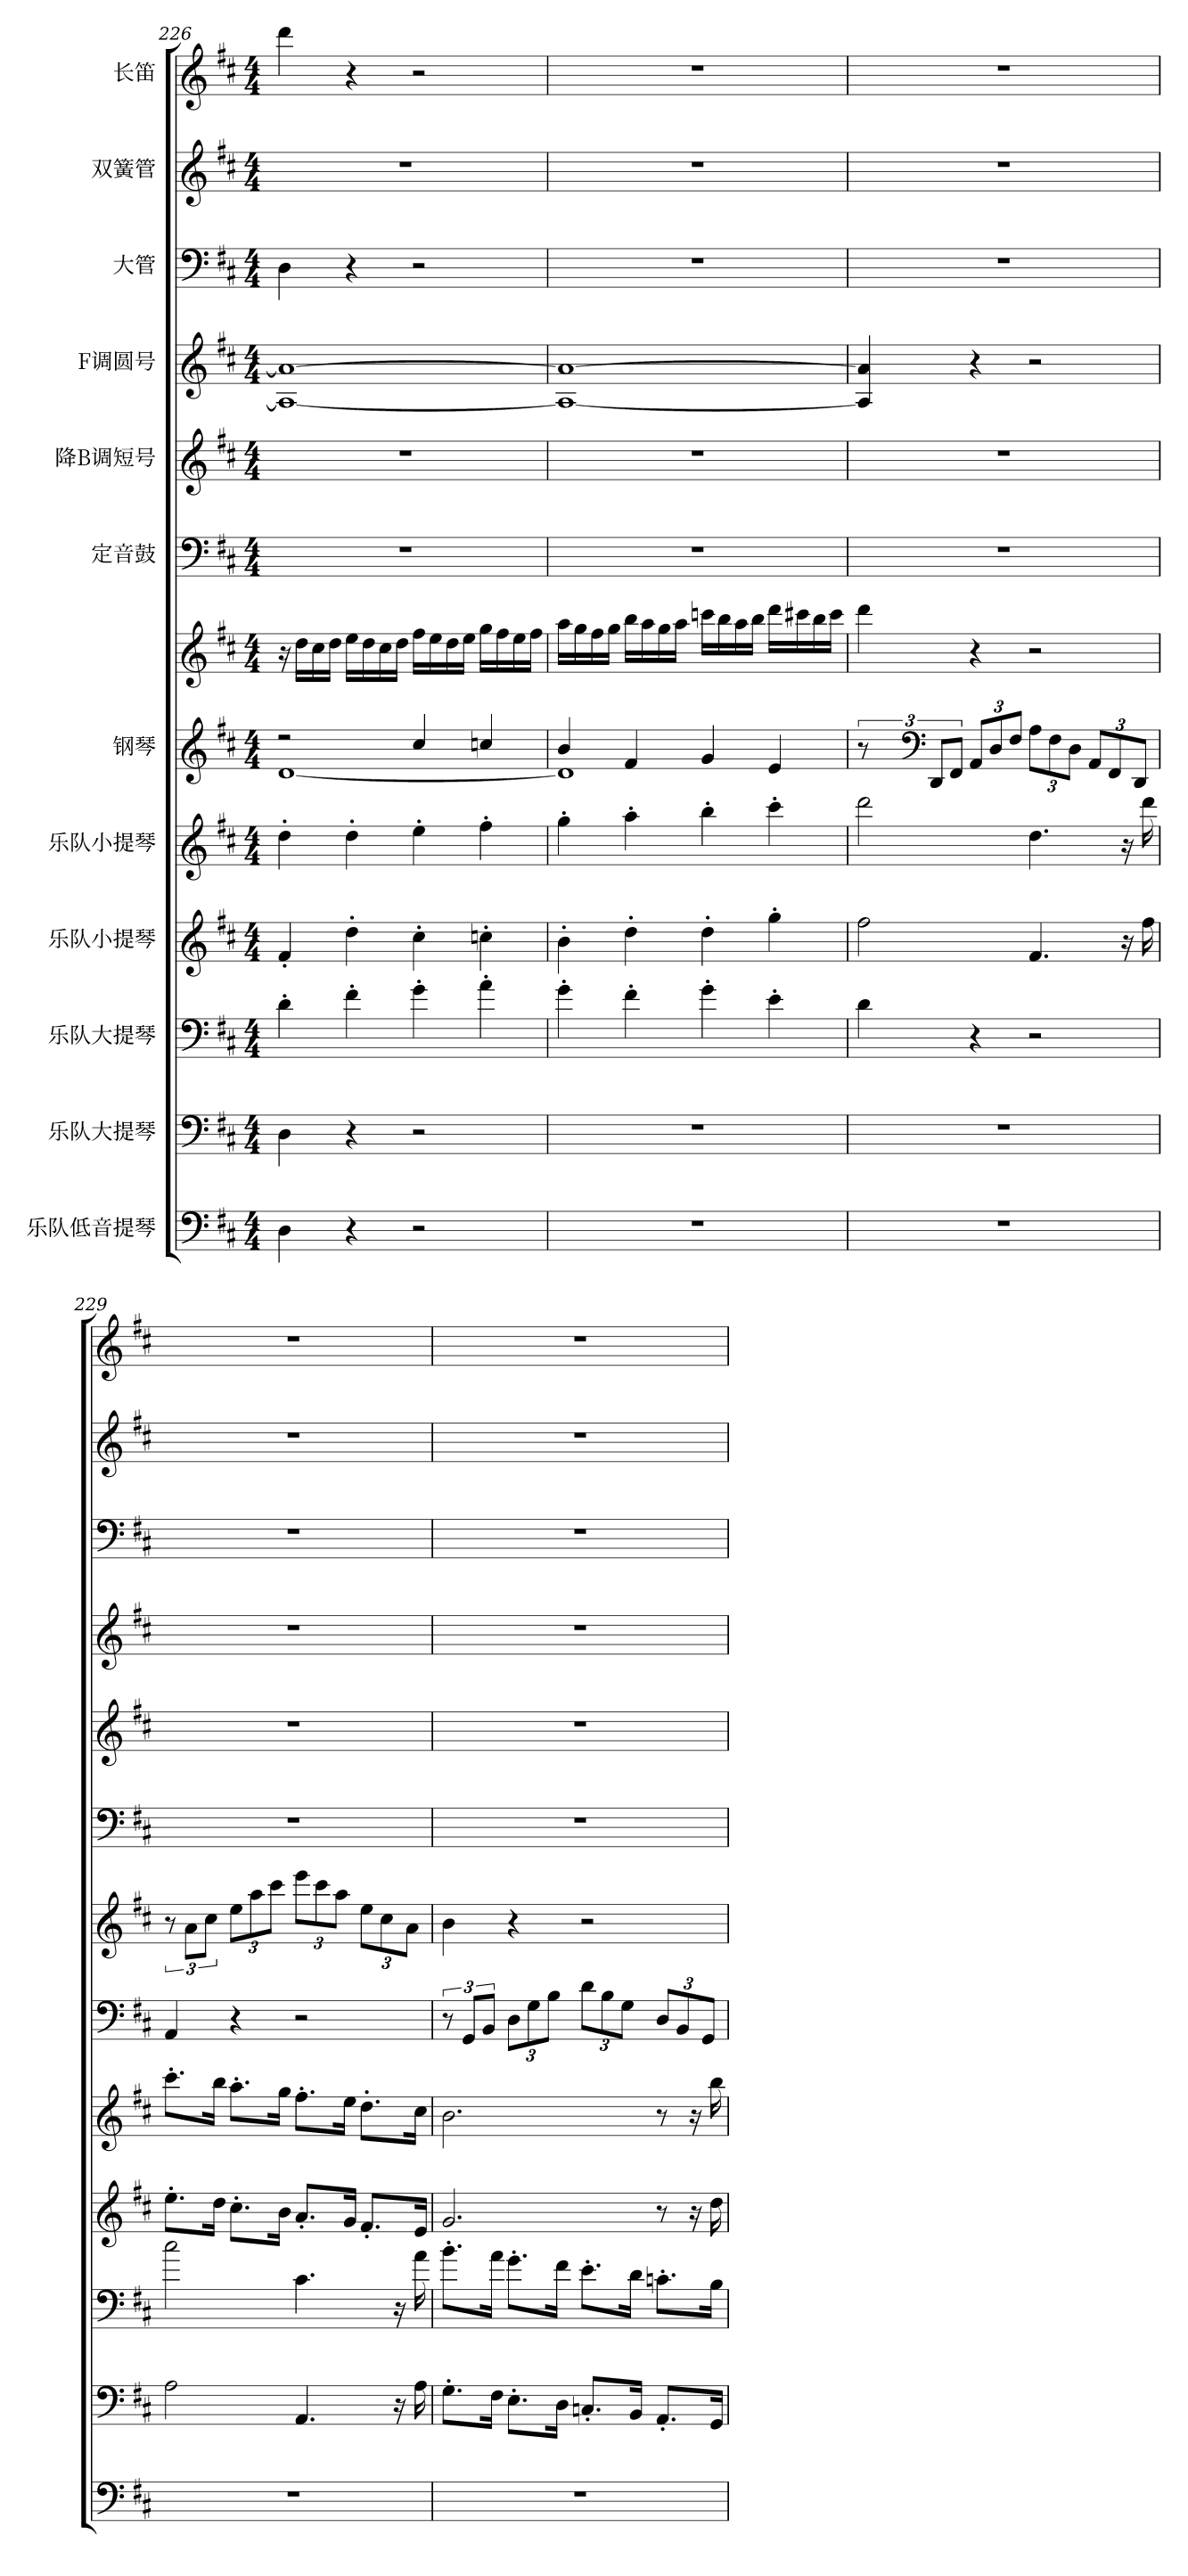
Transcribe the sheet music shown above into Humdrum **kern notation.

**kern	**kern	**kern	**kern	**kern	**kern	**kern	**kern	**kern	**kern	**kern	**kern	**kern
*part12	*part11	*part10	*part9	*part8	*part7	*part7	*part6	*part5	*part4	*part3	*part2	*part1
*staff13	*staff12	*staff11	*staff10	*staff9	*staff8	*staff7	*staff6	*staff5	*staff4	*staff3	*staff2	*staff1
*I"乐队低音提琴	*I"乐队大提琴	*I"乐队大提琴	*I"乐队小提琴	*I"乐队小提琴	*I"钢琴	*	*I"定音鼓	*I"降B调短号	*I"F调圆号	*I"大管	*I"双簧管	*I"长笛
!!LO:PB:g=z
*clefF4	*clefF4	*clefF4	*clefG2	*clefG2	*clefG2	*clefG2	*clefF4	*clefG2	*clefG2	*clefF4	*clefG2	*clefG2
*ITrd7c12	*	*	*	*	*	*	*	*ITrd1c2	*ITrd4c7	*	*	*
*k[f#c#]	*k[f#c#]	*k[f#c#]	*k[f#c#]	*k[f#c#]	*k[f#c#]	*k[f#c#]	*k[f#c#]	*k[]	*k[f#]	*k[f#c#]	*k[f#c#]	*k[f#c#]
*M4/4	*M4/4	*M4/4	*M4/4	*M4/4	*M4/4	*M4/4	*M4/4	*M4/4	*M4/4	*M4/4	*M4/4	*M4/4
=226	=226	=226	=226	=226	=226	=226	=226	=226	=226	=226	=226	=226
*	*	*	*	*	*^	*	*	*	*	*	*	*
4DD\	4D\	4d'\	4f#'/	4dd'\	2r	[1d	16r	1r	1r	1D_ 1d_	4D\	1r	4ddd\
.	.	.	.	.	.	.	16dd\LL	.	.	.	.	.	.
.	.	.	.	.	.	.	16cc#\	.	.	.	.	.	.
.	.	.	.	.	.	.	16dd\JJ	.	.	.	.	.	.
4r	4r	4f#'\	4dd'\	4dd'\	.	.	16ee\LL	.	.	.	4r	.	4r
.	.	.	.	.	.	.	16dd\	.	.	.	.	.	.
.	.	.	.	.	.	.	16cc#\	.	.	.	.	.	.
.	.	.	.	.	.	.	16dd\JJ	.	.	.	.	.	.
2r	2r	4g'\	4cc#'\	4ee'\	4cc#/	.	16ff#\LL	.	.	.	2r	.	2r
.	.	.	.	.	.	.	16ee\	.	.	.	.	.	.
.	.	.	.	.	.	.	16dd\	.	.	.	.	.	.
.	.	.	.	.	.	.	16ee\JJ	.	.	.	.	.	.
.	.	4a'\	4ccn'\	4ff#'\	4ccn/	.	16gg\LL	.	.	.	.	.	.
.	.	.	.	.	.	.	16ff#\	.	.	.	.	.	.
.	.	.	.	.	.	.	16ee\	.	.	.	.	.	.
.	.	.	.	.	.	.	16ff#\JJ	.	.	.	.	.	.
=227	=227	=227	=227	=227	=227	=227	=227	=227	=227	=227	=227	=227	=227
1r	1r	4g'\	4b'\	4gg'\	4b/	1d]	16aa\LL	1r	1r	1D_ 1d_	1r	1r	1r
.	.	.	.	.	.	.	16gg\	.	.	.	.	.	.
.	.	.	.	.	.	.	16ff#\	.	.	.	.	.	.
.	.	.	.	.	.	.	16gg\JJ	.	.	.	.	.	.
.	.	4f#'\	4dd'\	4aa'\	4f#/	.	16bb\LL	.	.	.	.	.	.
.	.	.	.	.	.	.	16aa\	.	.	.	.	.	.
.	.	.	.	.	.	.	16gg\	.	.	.	.	.	.
.	.	.	.	.	.	.	16aa\JJ	.	.	.	.	.	.
.	.	4g'\	4dd'\	4bb'\	4g/	.	16cccn\LL	.	.	.	.	.	.
.	.	.	.	.	.	.	16bb\	.	.	.	.	.	.
.	.	.	.	.	.	.	16aa\	.	.	.	.	.	.
.	.	.	.	.	.	.	16bb\JJ	.	.	.	.	.	.
.	.	4e'\	4gg'\	4ccc#'\	4e/	.	16ddd\LL	.	.	.	.	.	.
.	.	.	.	.	.	.	16ccc#X\	.	.	.	.	.	.
.	.	.	.	.	.	.	16bb\	.	.	.	.	.	.
.	.	.	.	.	.	.	16ccc#\JJ	.	.	.	.	.	.
*	*	*	*	*	*v	*v	*	*	*	*	*	*	*
!!LO:PB:g=z
=228	=228	=228	=228	=228	=228	=228	=228	=228	=228	=228	=228	=228
1r	1r	4d\	2ff#\	2ddd\	12r	4ddd\	1r	1r	4D/] 4d/]	1r	1r	1r
*	*	*	*	*	*clefF4	*	*	*	*	*	*	*
.	.	.	.	.	12DD/L	.	.	.	.	.	.	.
.	.	.	.	.	12FF#/J	.	.	.	.	.	.	.
*	*	*	*	*	*Xbrackettup	*	*	*	*	*	*	*
.	.	4r	.	.	12AA/L	4r	.	.	4r	.	.	.
.	.	.	.	.	12D/	.	.	.	.	.	.	.
.	.	.	.	.	12F#/J	.	.	.	.	.	.	.
.	.	2r	4.f#/	4.dd\	12A\L	2r	.	.	2r	.	.	.
.	.	.	.	.	12F#\	.	.	.	.	.	.	.
.	.	.	.	.	12D\J	.	.	.	.	.	.	.
.	.	.	.	.	12AA/L	.	.	.	.	.	.	.
.	.	.	.	.	12FF#/	.	.	.	.	.	.	.
.	.	.	16r	16r	.	.	.	.	.	.	.	.
.	.	.	.	.	12DD/J	.	.	.	.	.	.	.
.	.	.	16ff#\	16ddd\	.	.	.	.	.	.	.	.
=229	=229	=229	=229	=229	=229	=229	=229	=229	=229	=229	=229	=229
1r	2A\	2cc#\	8.ee'\L	8.ccc#'\L	4AA/	12r	1r	1r	1r	1r	1r	1r
.	.	.	.	.	.	12a\L	.	.	.	.	.	.
.	.	.	.	.	.	12cc#\J	.	.	.	.	.	.
.	.	.	16dd\Jk	16bb\Jk	.	.	.	.	.	.	.	.
*	*	*	*	*	*	*Xbrackettup	*	*	*	*	*	*
.	.	.	8.cc#'\L	8.aa'\L	4r	12ee\L	.	.	.	.	.	.
.	.	.	.	.	.	12aa\	.	.	.	.	.	.
.	.	.	.	.	.	12ccc#\J	.	.	.	.	.	.
.	.	.	16b\Jk	16gg\Jk	.	.	.	.	.	.	.	.
.	4.AA/	4.c#\	8.a'/L	8.ff#'\L	2r	12eee\L	.	.	.	.	.	.
.	.	.	.	.	.	12ccc#\	.	.	.	.	.	.
.	.	.	.	.	.	12aa\J	.	.	.	.	.	.
.	.	.	16g/Jk	16ee\Jk	.	.	.	.	.	.	.	.
.	.	.	8.f#'/L	8.dd'\L	.	12ee\L	.	.	.	.	.	.
.	.	.	.	.	.	12cc#\	.	.	.	.	.	.
.	16r	16r	.	.	.	.	.	.	.	.	.	.
.	.	.	.	.	.	12a\J	.	.	.	.	.	.
.	16A\	16a\	16e/Jk	16cc#\Jk	.	.	.	.	.	.	.	.
!!LO:PB:g=z
=230	=230	=230	=230	=230	=230	=230	=230	=230	=230	=230	=230	=230
*	*	*	*	*	*brackettup	*	*	*	*	*	*	*
1r	8.G'\L	8.b'\L	2.g/	2.b\	12r	4b\	1r	1r	1r	1r	1r	1r
.	.	.	.	.	12GG/L	.	.	.	.	.	.	.
.	.	.	.	.	12BB/J	.	.	.	.	.	.	.
.	16F#\Jk	16a\Jk	.	.	.	.	.	.	.	.	.	.
*	*	*	*	*	*Xbrackettup	*	*	*	*	*	*	*
.	8.E'\L	8.g'\L	.	.	12D\L	4r	.	.	.	.	.	.
.	.	.	.	.	12G\	.	.	.	.	.	.	.
.	.	.	.	.	12B\J	.	.	.	.	.	.	.
.	16D\Jk	16f#\Jk	.	.	.	.	.	.	.	.	.	.
.	8.Cn'/L	8.e'\L	.	.	12d\L	2r	.	.	.	.	.	.
.	.	.	.	.	12B\	.	.	.	.	.	.	.
.	.	.	.	.	12G\J	.	.	.	.	.	.	.
.	16BB/Jk	16d\Jk	.	.	.	.	.	.	.	.	.	.
.	8.AA'/L	8.cn'\L	8r	8r	12D/L	.	.	.	.	.	.	.
.	.	.	.	.	12BB/	.	.	.	.	.	.	.
.	.	.	16r	16r	.	.	.	.	.	.	.	.
.	.	.	.	.	12GG/J	.	.	.	.	.	.	.
.	16GG/Jk	16B\Jk	16dd\	16bb\	.	.	.	.	.	.	.	.
=	=	=	=	=	=	=	=	=	=	=	=	=
*-	*-	*-	*-	*-	*-	*-	*-	*-	*-	*-	*-	*-
